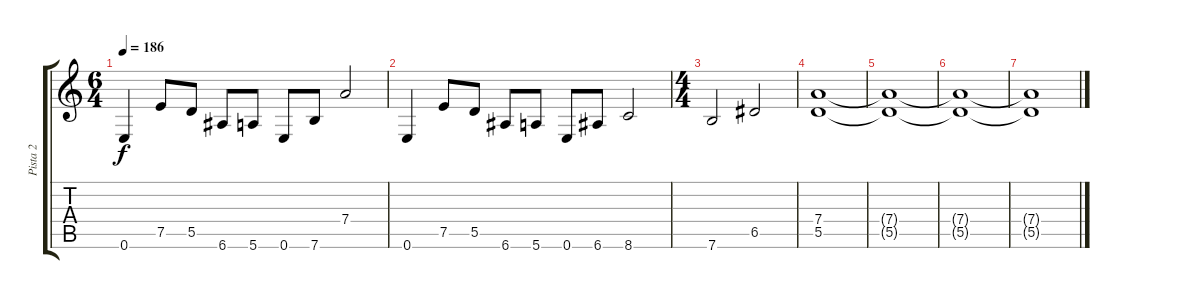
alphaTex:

\track ("Pista 2" "Pista 2") {instrument overdrivenguitar}
\staff {score tabs}
\tuning (E4 B3 G3 D3 A2 E2) {hide}
\ts (6 4)
\tempo 186
\clef g2
\ks c
0.6.4{dy f} 7.5.8 5.5.8 6.6.8 5.6.8 0.6.8 7.6.8 7.4.2 |
0.6.4 7.5.8 5.5.8 6.6.8 5.6.8 0.6.8 6.6.8 8.6.2 |
\ts (4 4)
7.6.2 6.5.2 |
(7.4 5.5).1 |
(7.4{t} 5.5{t}).1 |
(7.4{t} 5.5{t}).1 |
(7.4{t} 5.5{t}).1
